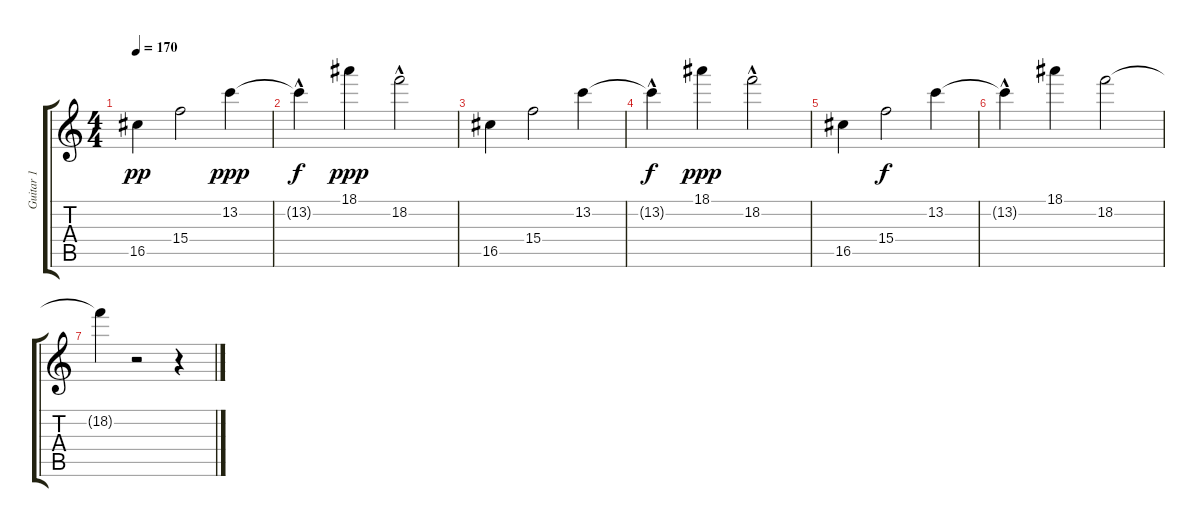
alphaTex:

\track ("Guitar 1" "Guitar 1") {instrument acousticguitarsteel}
\staff {score tabs}
\tuning (E4 B3 G3 D3 A2 E2) {hide}
\ts (4 4)
\tempo 170
\clef g2
\ks c
16.5.4{dy pp} 15.4.2 13.2.4{dy ppp} |
13.2{hac t}.4{dy f} 18.1.4{dy ppp} 18.2{hac}.2 |
16.5.4 15.4.2 13.2.4 |
13.2{hac t}.4{dy f} 18.1.4{dy ppp} 18.2{hac}.2 |
16.5.4 15.4.2{dy f} 13.2.4 |
13.2{hac t}.4 18.1.4 18.2.2 |
18.2{t}.4 r.2 r.4
